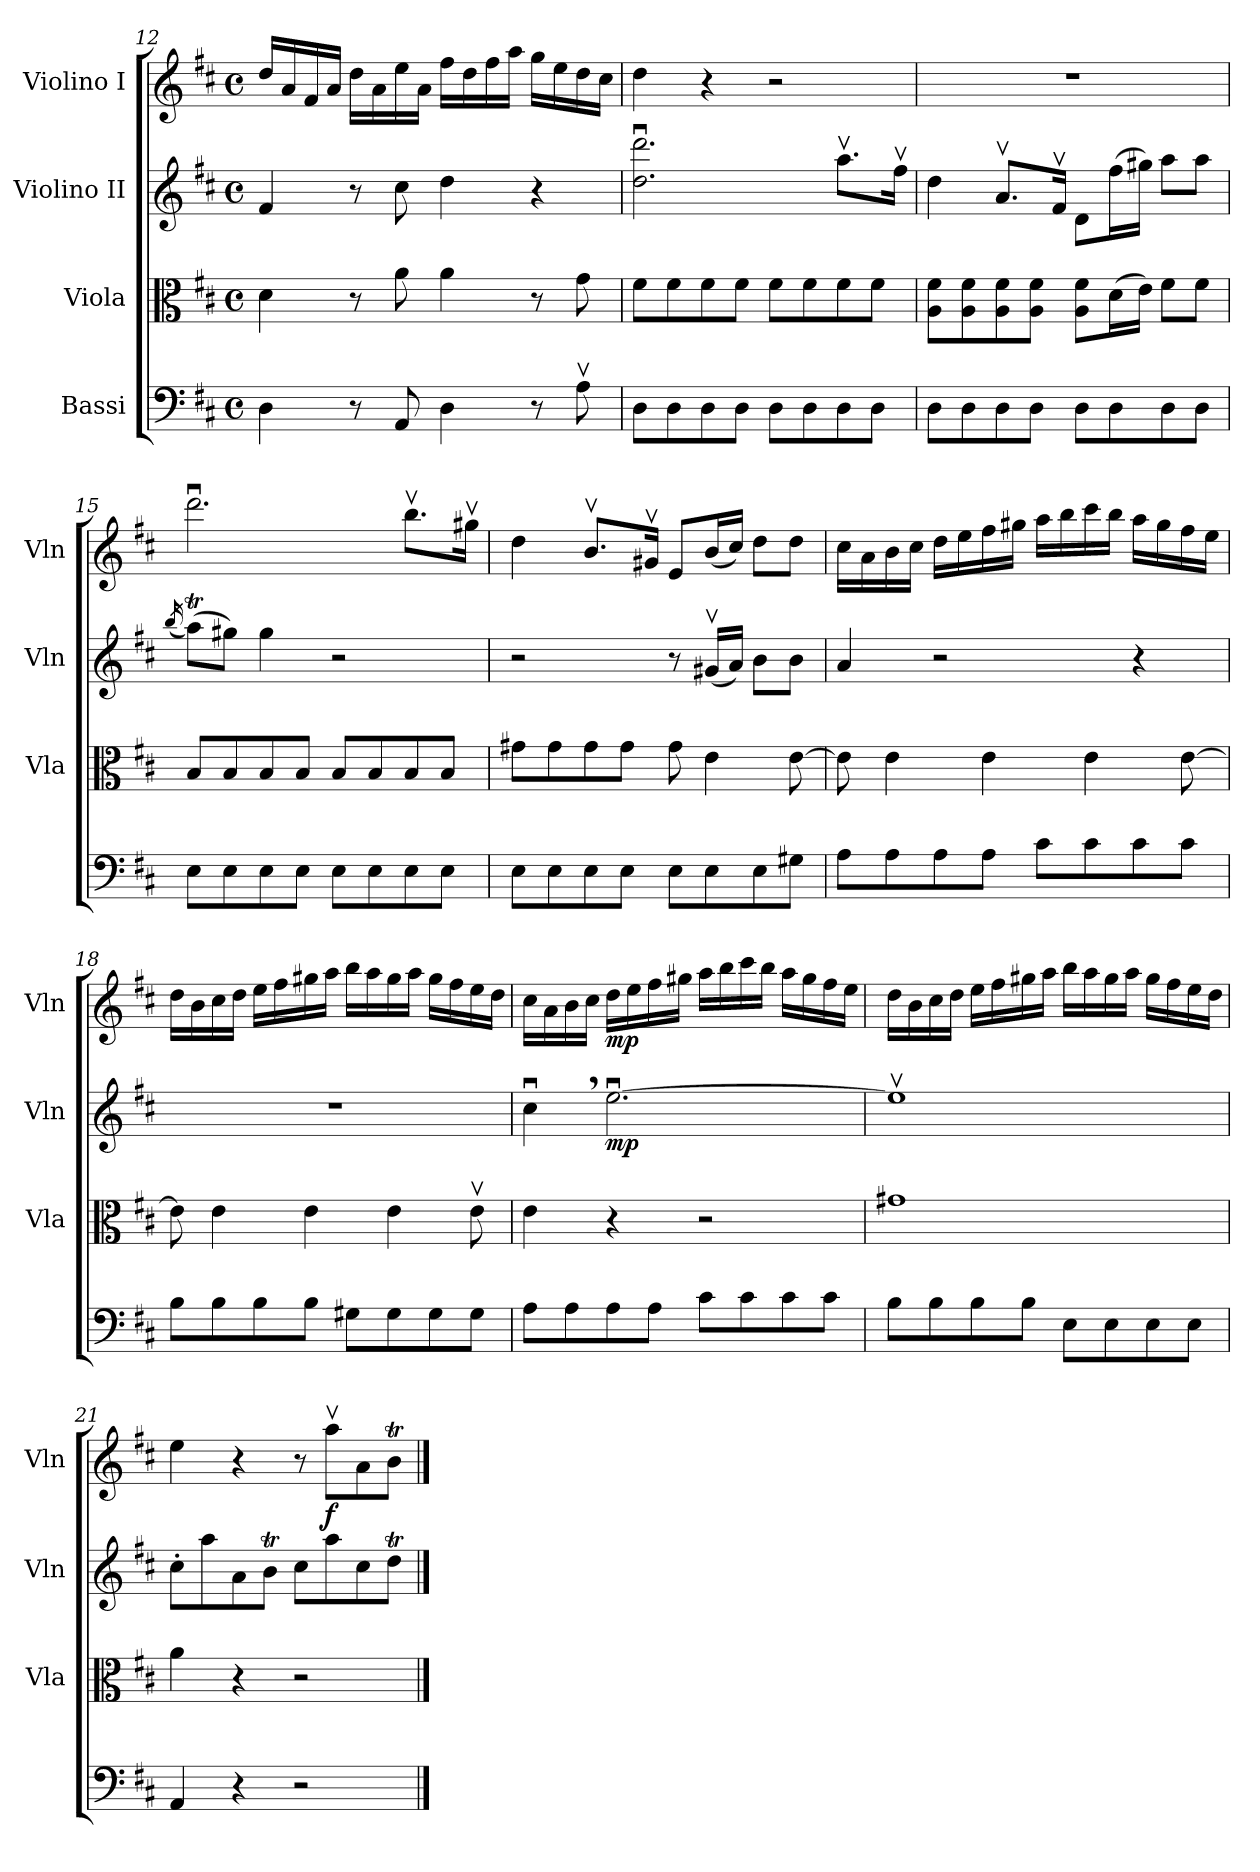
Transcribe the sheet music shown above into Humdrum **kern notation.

**kern	**kern	**kern	**dynam	**kern	**dynam
*part4	*part3	*part2	*part2	*part1	*part1
*staff4	*staff3	*staff2	*staff2	*staff1	*staff1
*I"Bassi	*I"Viola	*I"Violino II	*	*I"Violino I	*
*	*I'Vla	*I'Vln	*	*I'Vln	*
*clefF4	*clefC3	*clefG2	*	*clefG2	*
*k[f#c#]	*k[f#c#]	*k[f#c#]	*	*k[f#c#]	*
*M4/4	*M4/4	*M4/4	*	*M4/4	*
*met(c)	*met(c)	*met(c)	*	*met(c)	*
=12	=12	=12	=12	=12	=12
4D\	4d\	4f#/	.	16dd/LL	.
.	.	.	.	16a/	.
.	.	.	.	16f#/	.
.	.	.	.	16a/JJ	.
8r	8r	8r	.	16dd\LL	.
.	.	.	.	16a\	.
8AA/	8a\	8cc#\	.	16ee\	.
.	.	.	.	16a\JJ	.
4D\	4a\	4dd\	.	16ff#\LL	.
.	.	.	.	16dd\	.
.	.	.	.	16ff#\	.
.	.	.	.	16aa\JJ	.
8r	8r	4r	.	16gg\LL	.
.	.	.	.	16ee\	.
8Av\	8g\	.	.	16dd\	.
.	.	.	.	16cc#\JJ	.
=13	=13	=13	=13	=13	=13
8D\L	8f#\L	2.dd\u 2.ddd\u	.	4dd\	.
8D\	8f#\	.	.	.	.
8D\	8f#\	.	.	4r	.
8D\J	8f#\J	.	.	.	.
8D\L	8f#\L	.	.	2r	.
8D\	8f#\	.	.	.	.
8D\	8f#\	8.aav\L	.	.	.
8D\J	8f#\J	.	.	.	.
.	.	16ff#v\Jk	.	.	.
=14	=14	=14	=14	=14	=14
8D\L	8A\ 8f#\L	4dd\	.	1r	.
8D\	8A\ 8f#\	.	.	.	.
8D\	8A\ 8f#\	8.av/L	.	.	.
8D\J	8A\ 8f#\J	.	.	.	.
.	.	16f#v/Jk	.	.	.
8D\L	8A\ 8f#\L	8d\L	.	.	.
8D\	(>16d\L	(>16ff#\L	.	.	.
.	16e\JJ)	16gg#X\JJ)	.	.	.
8D\	8f#\L	8aa\L	.	.	.
8D\J	8f#\J	8aa\J	.	.	.
=15	=15	=15	=15	=15	=15
.	.	(<16qbb/	.	.	.
8E\L	8B/L	(>8aaT\L)	.	2.dddu\	.
8E\	8B/	8gg#X\J)	.	.	.
8E\	8B/	4gg#\	.	.	.
8E\J	8B/J	.	.	.	.
8E\L	8B/L	2r	.	.	.
8E\	8B/	.	.	.	.
8E\	8B/	.	.	8.bbv\L	.
8E\J	8B/J	.	.	.	.
.	.	.	.	16gg#Xv\Jk	.
=16	=16	=16	=16	=16	=16
8E\L	8g#X\L	2r	.	4dd\	.
8E\	8g#\	.	.	.	.
8E\	8g#\	.	.	8.bv/L	.
8E\J	8g#\J	.	.	.	.
.	.	.	.	16g#Xv/Jk	.
8E\L	8g#\	8r	.	8e/L	.
8E\	4e\	(<16g#Xv/LL	.	(<16b/L	.
.	.	16a/JJ)	.	16cc#/JJ)	.
8E\	.	8b\L	.	8dd\L	.
8G#X\J	[8e\	8b\J	.	8dd\J	.
=17	=17	=17	=17	=17	=17
8A\L	8e\]	4a/	.	16cc#\LL	.
.	.	.	.	16a\	.
8A\	4e\	.	.	16b\	.
.	.	.	.	16cc#\JJ	.
8A\	.	2r	.	16dd\LL	.
.	.	.	.	16ee\	.
8A\J	4e\	.	.	16ff#\	.
.	.	.	.	16gg#X\JJ	.
8c#\L	.	.	.	16aa\LL	.
.	.	.	.	16bb\	.
8c#\	4e\	.	.	16ccc#\	.
.	.	.	.	16bb\JJ	.
8c#\	.	4r	.	16aa\LL	.
.	.	.	.	16gg#\	.
8c#\J	[8e\	.	.	16ff#\	.
.	.	.	.	16ee\JJ	.
=18	=18	=18	=18	=18	=18
8B\L	8e\]	1r	.	16dd\LL	.
.	.	.	.	16b\	.
8B\	4e\	.	.	16cc#\	.
.	.	.	.	16dd\JJ	.
8B\	.	.	.	16ee\LL	.
.	.	.	.	16ff#\	.
8B\J	4e\	.	.	16gg#X\	.
.	.	.	.	16aa\JJ	.
8G#X\L	.	.	.	16bb\LL	.
.	.	.	.	16aa\	.
8G#\	4e\	.	.	16gg#\	.
.	.	.	.	16aa\JJ	.
8G#\	.	.	.	16gg#\LL	.
.	.	.	.	16ff#\	.
8G#\J	8ev\	.	.	16ee\	.
.	.	.	.	16dd\JJ	.
=19	=19	=19	=19	=19	=19
8A\L	4e\	4cc#u,\	.	16cc#\LL	.
.	.	.	.	16a\	.
8A\	.	.	.	16b\	.
.	.	.	.	16cc#\JJ	.
!	!	!	!LO:DY:b	!	!LO:DY:b
8A\	4r	[2.eeu\	mp	16dd\LL	mp
.	.	.	.	16ee\	.
8A\J	.	.	.	16ff#\	.
.	.	.	.	16gg#X\JJ	.
8c#\L	2r	.	.	16aa\LL	.
.	.	.	.	16bb\	.
8c#\	.	.	.	16ccc#\	.
.	.	.	.	16bb\JJ	.
8c#\	.	.	.	16aa\LL	.
.	.	.	.	16gg#\	.
8c#\J	.	.	.	16ff#\	.
.	.	.	.	16ee\JJ	.
=20	=20	=20	=20	=20	=20
8B\L	1g#X	1eev]	.	16dd\LL	.
.	.	.	.	16b\	.
8B\	.	.	.	16cc#\	.
.	.	.	.	16dd\JJ	.
8B\	.	.	.	16ee\LL	.
.	.	.	.	16ff#\	.
8B\J	.	.	.	16gg#X\	.
.	.	.	.	16aa\JJ	.
8E\L	.	.	.	16bb\LL	.
.	.	.	.	16aa\	.
8E\	.	.	.	16gg#\	.
.	.	.	.	16aa\JJ	.
8E\	.	.	.	16gg#\LL	.
.	.	.	.	16ff#\	.
8E\J	.	.	.	16ee\	.
.	.	.	.	16dd\JJ	.
=21	=21	=21	=21	=21	=21
4AA/	4a\	8cc#'\L	.	4ee\	.
.	.	8aa\	.	.	.
4r	4r	8a\	.	4r	.
.	.	8bT\J	.	.	.
2r	2r	8cc#\L	.	8r	.
!	!	!	!	!	!LO:DY:b
.	.	8aa\	.	8aav\L	f
.	.	8cc#\	.	8a\	.
.	.	8ddT\J	.	8bT\J	.
==	==	==	==	==	==
*-	*-	*-	*-	*-	*-
